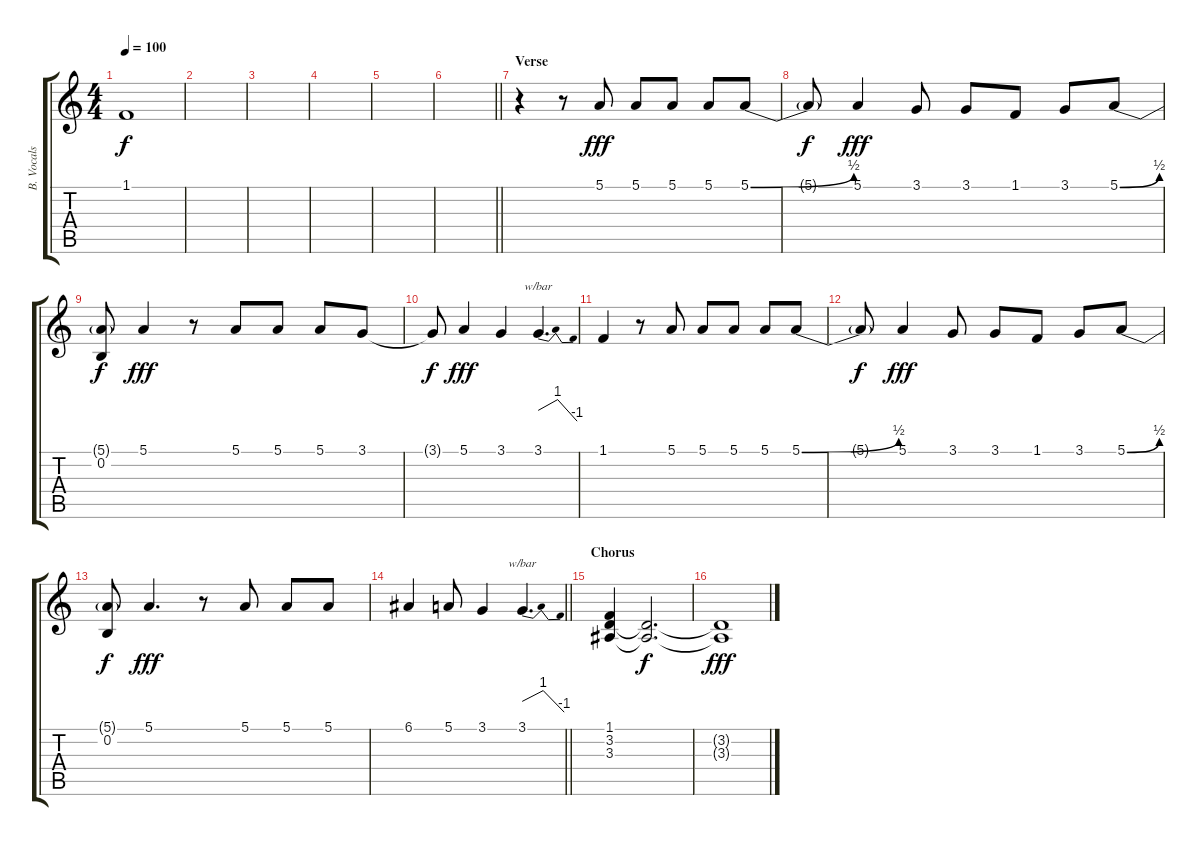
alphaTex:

\track ("B. Vocals I" "B. Vocals ") {instrument lead1square}
\staff {score tabs}
\tuning (E4 B3 G3 D3 A2 E2) {hide}
\ts (4 4)
\tempo 100
\clef g2
\ks c
1.1{t}.1{dy f volume 0} |
|
|
|
|
\barLineRight lightlight
|
\section ("" "Verse")
r.4 r.8 5.1.8{dy fff volume 16} 5.1.8 5.1.8 5.1.8 5.1{be (bend 0 0 60 2)}.8 |
5.1{t}.8{dy f} 5.1.4{dy fff} 3.1.8 3.1.8 1.1.8 3.1.8 5.1{be (bend 0 0 60 2)}.8 |
(5.1{t} 0.2).8{dy f} 5.1.4{dy fff} r.8 5.1.8 5.1.8 5.1.8 3.1.8 |
3.1{t}.8{dy f} 5.1.4{dy fff} 3.1.4 3.1.4{d tbe (dip default 0 0 15 4 30 4 60 -4)} |
1.1.4 r.8 5.1.8 5.1.8 5.1.8 5.1.8 5.1{be (bend 0 0 60 2)}.8 |
5.1{t}.8{dy f} 5.1.4{dy fff} 3.1.8 3.1.8 1.1.8 3.1.8 5.1{be (bend 0 0 60 2)}.8 |
(5.1{t} 0.2).8{dy f} 5.1.4{d dy fff} r.8 5.1.8 5.1.8 5.1.8 |
\barLineRight lightlight
6.1.4 5.1.8 3.1.4 3.1.4{d tbe (dip default 0 0 15 4 30 4 60 -4)} |
\section ("" "Chorus")
(1.1 3.2 3.3).4 (3.2{t} 3.3{t}).2{d dy f} |
(3.2{t} 3.3{t}).1{dy fff}
